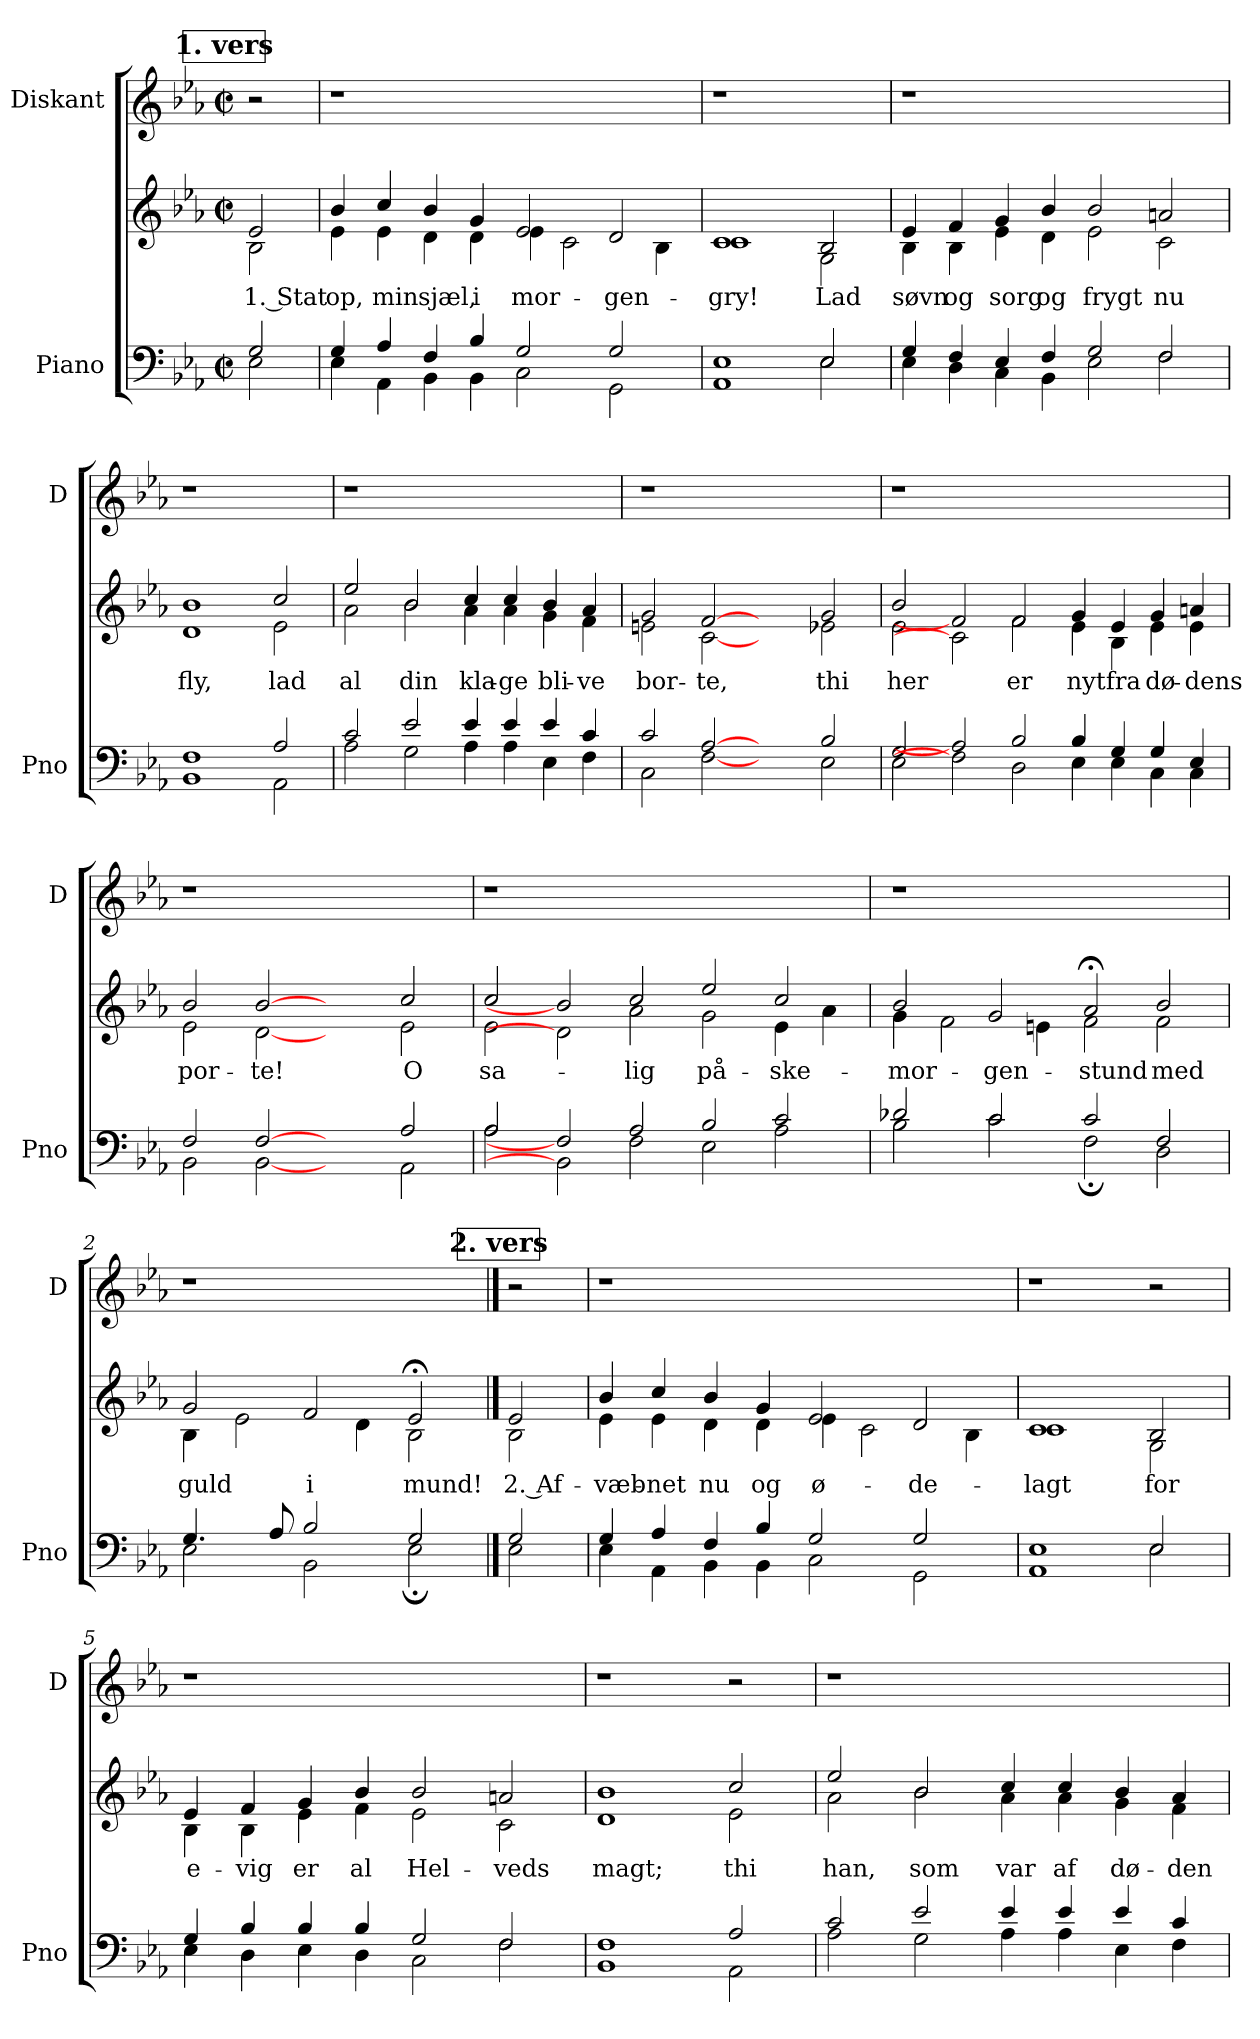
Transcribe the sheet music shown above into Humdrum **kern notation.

**kern	**kern	**text	**kern
*part2	*part2	*part2	*part1
*staff3	*staff2	*staff2	*staff1
*I"Piano	*	*	*I"Diskant
*I'Pno	*	*	*I'D
*clefF4	*clefG2	*	*clefG2
*k[b-e-a-]	*k[b-e-a-]	*	*k[b-e-a-]
*E-:	*E-:	*	*E-:
*M2/2	*M2/2	*	*M2/2
*met(c|)	*met(c|)	*	*met(c|)
*MM160	*MM160	*	*MM160
!!LO:REH:place=s1:a:B:cj:t=1. vers
=	=	=	=
*^	*	*	*
!	!	!	!LO:LY:b	!
*	*	*^	*	*
2G/	2E-\	2e-/	2B-\	1. Stat	2r
=	=	=	=	=	=
!	!	!	!	!LO:LY:b	!
4G/	4E-\	4b-/	4e-\	op,	1r
!	!	!	!	!LO:LY:b	!
4A-/	4AA-\	4cc/	4e-\	min	.
!	!	!	!	!LO:LY:b	!
4F/	4BB-\	4b-/	4d\	sjæl,	.
!	!	!	!	!LO:LY:b	!
4B-/	4BB-\	4g/	4d\	i	.
!	!	!	!	!LO:LY:b	!
2G/	2C\	2e-/	4e-\	mor-	1ryy
.	.	.	2c\	.	.
!	!	!	!	!LO:LY:b	!
2G/	2GG\	2d/	.	-gen-	.
.	.	.	4B-\	.	.
=	=	=	=	=	=
!	!	!	!	!LO:LY:b	!
1E-	1AA-	1c	1c	-gry!	1r
!	!	!	!	!LO:LY:b	!
2E-/	2E-\	2B-/	2G\	Lad	2ryy
=	=	=	=	=	=
!	!	!	!	!LO:LY:b	!
4G/	4E-\	4e-/	4B-\	søvn	1r
!	!	!	!	!LO:LY:b	!
4F/	4D\	4f/	4B-\	og	.
!	!	!	!	!LO:LY:b	!
4E-/	4C\	4g/	4e-\	sorg	.
!	!	!	!	!LO:LY:b	!
4F/	4BB-\	4b-/	4d\	og	.
!	!	!	!	!LO:LY:b	!
2G/	2E-\	2b-/	2e-\	frygt	1ryy
!	!	!	!	!LO:LY:b	!
2F/	2F\	2an/	2c\	nu	.
=	=	=	=	=	=
!	!	!	!	!LO:LY:b	!
1F	1BB-	1b-	1d	fly,	1r
!	!	!	!	!LO:LY:b	!
2A-/	2AA-\	2cc/	2e-\	lad	2ryy
!!LO:LB:g=z
=	=	=	=	=	=
!	!	!	!	!LO:LY:b	!
2c/	2A-\	2ee-/	2a-\	al	1r
!	!	!	!	!LO:LY:b	!
2e-/	2G\	2b-/	2b-\	din	.
!	!	!	!	!LO:LY:b	!
4e-/	4A-\	4cc/	4a-\	kla-	1ryy
!	!	!	!	!LO:LY:b	!
4e-/	4A-\	4cc/	4a-\	-ge	.
!	!	!	!	!LO:LY:b	!
4e-/	4E-\	4b-/	4g\	bli-	.
!	!	!	!	!LO:LY:b	!
4c/	4F\	4a-/	4f\	-ve	.
=	=	=	=	=	=
!	!	!	!	!LO:LY:b	!
2c/	2C\	2g/	2en\	bor-	1r
!	!	!	!	!LO:LY:b	!
[2A-	[2F	[2f	[2c	-te,	.
2ryy	2ryy	2ryy	2ryy	.	1ryy
!	!	!	!	!LO:LY:b	!
2B-/	2E-\	2g/	2e-X\	thi	.
=	=	=	=	=	=
!	!	!	!	!LO:LY:b	!
2G/	2E-\	2b-/	2e-\	her	1r
2A-]	2F]	2f]	2c]	.	.
!	!	!	!	!LO:LY:b	!
2B-/	2D\	2f/	2f\	er	1.ryy
!	!	!	!	!LO:LY:b	!
4B-/	4E-\	4g/	4e-\	nyt	.
!	!	!	!	!LO:LY:b	!
4G/	4E-\	4e-/	4B-\	fra	.
!	!	!	!	!LO:LY:b	!
4G/	4C\	4g/	4e-\	dø-	.
!	!	!	!	!LO:LY:b	!
4E-/	4C\	4an/	4e-\	-dens	.
=	=	=	=	=	=
!	!	!	!	!LO:LY:b	!
2F/	2BB-\	2b-/	2e-\	por-	1r
!	!	!	!	!LO:LY:b	!
[2F	[2BB-	[2b-	[2d	-te!	.
2ryy	2ryy	2ryy	2ryy	.	1ryy
!	!	!	!	!LO:LY:b	!
2A-/	2AA-\	2cc/	2e-\	O	.
=	=	=	=	=	=
!	!	!	!	!LO:LY:b	!
2A-/	2A-\	2cc/	2e-\	sa-	1r
2F]	2BB-]	2b-]	2d]	.	.
!	!	!	!	!LO:LY:b	!
2A-/	2F\	2cc/	2a-\	-lig	1.ryy
!	!	!	!	!LO:LY:b	!
2B-/	2E-\	2ee-/	2g\	på-	.
!	!	!	!	!LO:LY:b	!
2c/	2A-\	2cc/	4e-\	-ske-	.
.	.	.	4a-\	.	.
!!LO:LB:g=z
=1	=1	=1	=1	=1	=1
!	!	!	!	!LO:LY:b	!
2d-X/	2B-\	2b-/	4g\	-mor-	1r
.	.	.	2f\	.	.
!	!	!	!	!LO:LY:b	!
2c/	2c\	2g/	.	-gen-	.
.	.	.	4en\	.	.
!	!	!	!	!LO:LY:b	!
2c/	2F;\	2a-;</	2f\	-stund	1ryy
!	!	!	!	!LO:LY:b	!
2F/	2D\	2b-/	2f\	med	.
=2	=2	=2	=2	=2	=2
!	!	!	!	!LO:LY:b	!
4.G/	2E-\	2g/	4B-\	guld	1r
.	.	.	2e-\	.	.
8A-/	.	.	.	.	.
!	!	!	!	!LO:LY:b	!
2B-/	2BB-\	2f/	.	i	.
.	.	.	4d\	.	.
!	!	!	!	!LO:LY:b	!
2G/	2E-;\	2e-;</	2B-\	mund!	2ryy
!!LO:PB:g=z
!!LO:REH:place=s1:a:B:cj:t=2. vers
==2X1	==2X1	==2X1	==2X1	==2X1	==2X1
!	!	!	!	!LO:LY:b	!
2G/	2E-\	2e-/	2B-\	2. Af-	2r
=3	=3	=3	=3	=3	=3
!	!	!	!	!LO:LY:b	!
4G/	4E-\	4b-/	4e-\	-væb-	1r
!	!	!	!	!LO:LY:b	!
4A-/	4AA-\	4cc/	4e-\	-net	.
!	!	!	!	!LO:LY:b	!
4F/	4BB-\	4b-/	4d\	nu	.
!	!	!	!	!LO:LY:b	!
4B-/	4BB-\	4g/	4d\	og	.
!	!	!	!	!LO:LY:b	!
2G/	2C\	2e-/	4e-\	ø-	1ryy
.	.	.	2c\	.	.
!	!	!	!	!LO:LY:b	!
2G/	2GG\	2d/	.	-de-	.
.	.	.	4B-\	.	.
=4	=4	=4	=4	=4	=4
!	!	!	!	!LO:LY:b	!
1E-	1AA-	1c	1c	-lagt	1r
!	!	!	!	!LO:LY:b	!
2E-/	2E-\	2B-/	2G\	for	2r
=5	=5	=5	=5	=5	=5
!	!	!	!	!LO:LY:b	!
4G/	4E-\	4e-/	4B-\	e-	1r
!	!	!	!	!LO:LY:b	!
4B-/	4D\	4f/	4B-\	-vig	.
!	!	!	!	!LO:LY:b	!
4B-/	4E-\	4g/	4e-\	er	.
!	!	!	!	!LO:LY:b	!
4B-/	4D\	4b-/	4f\	al	.
!	!	!	!	!LO:LY:b	!
2G/	2C\	2b-/	2e-\	Hel-	1ryy
!	!	!	!	!LO:LY:b	!
2F/	2F\	2an/	2c\	-veds	.
=6	=6	=6	=6	=6	=6
!	!	!	!	!LO:LY:b	!
1F	1BB-	1b-	1d	magt;	1r
!	!	!	!	!LO:LY:b	!
2A-/	2AA-\	2cc/	2e-\	thi	2r
=7	=7	=7	=7	=7	=7
!	!	!	!	!LO:LY:b	!
2c/	2A-\	2ee-/	2a-\	han,	1r
!	!	!	!	!LO:LY:b	!
2e-/	2G\	2b-/	2b-\	som	.
!	!	!	!	!LO:LY:b	!
4e-/	4A-\	4cc/	4a-\	var	1ryy
!	!	!	!	!LO:LY:b	!
4e-/	4A-\	4cc/	4a-\	af	.
!	!	!	!	!LO:LY:b	!
4e-/	4E-\	4b-/	4g\	dø-	.
!	!	!	!	!LO:LY:b	!
4c/	4F\	4a-/	4f\	-den	.
*v	*v	*	*	*	*
*	*v	*v	*	*
=	=	=	=
*-	*-	*-	*-
